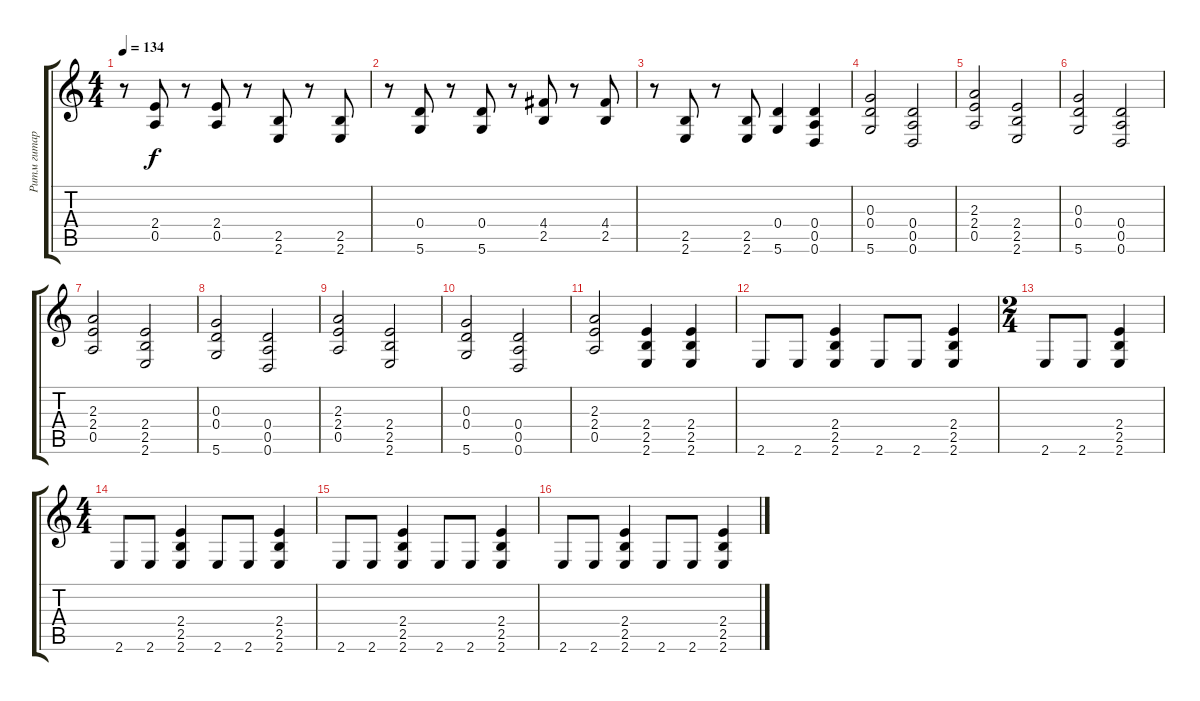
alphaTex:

\track ("Ритм гитара" "Ритм гитар") {instrument distortionguitar}
\staff {score tabs}
\tuning (E4 B3 G3 D3 A2 D2) {hide}
\ts (4 4)
\tempo 134
\clef g2
\ks c
r.8{dy f} (2.4 0.5).8 r.8 (2.4 0.5).8 r.8 (2.5 2.6).8 r.8 (2.5 2.6).8 |
r.8 (0.4 5.6).8 r.8 (0.4 5.6).8 r.8 (4.4 2.5).8 r.8 (4.4 2.5).8 |
r.8 (2.5 2.6).8 r.8 (2.5 2.6).8 (0.4 5.6).4 (0.4 0.5 0.6).4 |
(0.3 0.4 5.6).2 (0.4 0.5 0.6).2 |
(2.3 2.4 0.5).2 (2.4 2.5 2.6).2 |
(0.3 0.4 5.6).2 (0.4 0.5 0.6).2 |
(2.3 2.4 0.5).2 (2.4 2.5 2.6).2 |
(0.3 0.4 5.6).2 (0.4 0.5 0.6).2 |
(2.3 2.4 0.5).2 (2.4 2.5 2.6).2 |
(0.3 0.4 5.6).2 (0.4 0.5 0.6).2 |
(2.3 2.4 0.5).2 (2.4 2.5 2.6).4 (2.4 2.5 2.6).4 |
2.6.8 2.6.8 (2.4 2.5 2.6).4 2.6.8 2.6.8 (2.4 2.5 2.6).4 |
\ts (2 4)
2.6.8 2.6.8 (2.4 2.5 2.6).4 |
\ts (4 4)
2.6.8 2.6.8 (2.4 2.5 2.6).4 2.6.8 2.6.8 (2.4 2.5 2.6).4 |
2.6.8 2.6.8 (2.4 2.5 2.6).4 2.6.8 2.6.8 (2.4 2.5 2.6).4 |
2.6.8 2.6.8 (2.4 2.5 2.6).4 2.6.8 2.6.8 (2.4 2.5 2.6).4
